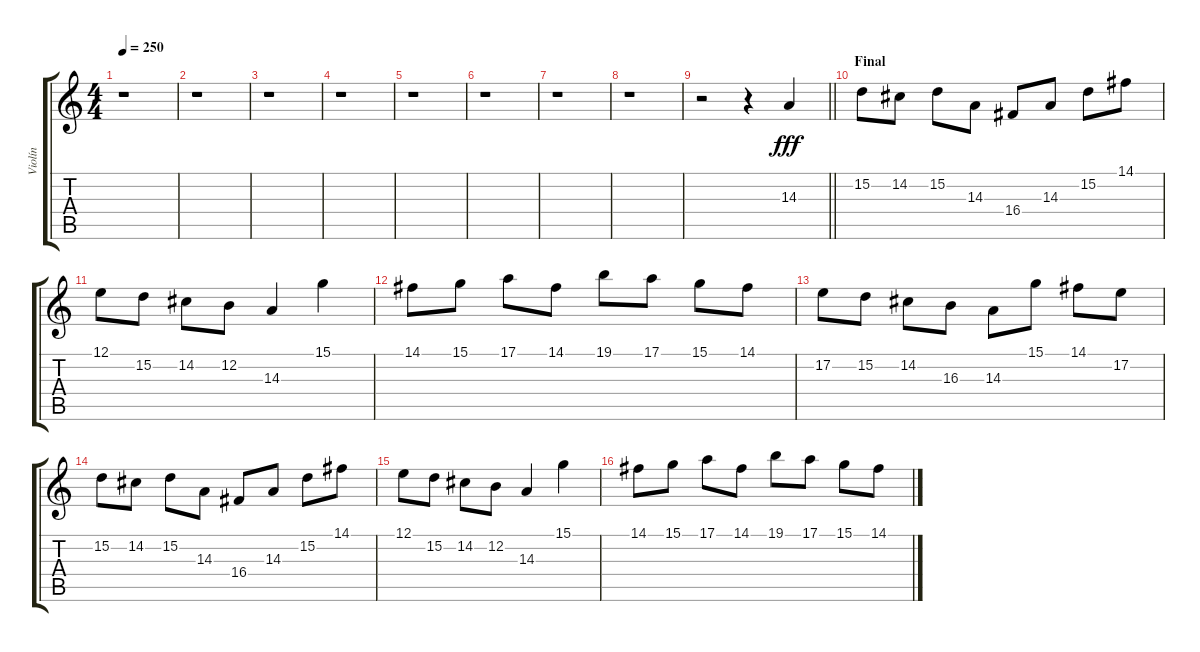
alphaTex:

\track ("Violín" "Violín") {instrument violin}
\staff {score tabs}
\tuning (E4 B3 G3 D3 A2 E2) {hide}
\ts (4 4)
\tempo 250
\clef g2
\ks c
r.1{dy f} |
r.1 |
r.1 |
r.1 |
r.1 |
r.1 |
r.1 |
r.1 |
\barLineRight lightlight
r.2 r.4 14.3.4{dy fff} |
\section ("" "Final")
15.2.8 14.2.8 15.2.8 14.3.8 16.4.8 14.3.8 15.2.8 14.1.8 |
12.1.8 15.2.8 14.2.8 12.2.8 14.3.4 15.1.4 |
14.1.8 15.1.8 17.1.8 14.1.8 19.1.8 17.1.8 15.1.8 14.1.8 |
17.2.8 15.2.8 14.2.8 16.3.8 14.3.8 15.1.8 14.1.8 17.2.8 |
15.2.8 14.2.8 15.2.8 14.3.8 16.4.8 14.3.8 15.2.8 14.1.8 |
12.1.8 15.2.8 14.2.8 12.2.8 14.3.4 15.1.4 |
14.1.8 15.1.8 17.1.8 14.1.8 19.1.8 17.1.8 15.1.8 14.1.8
